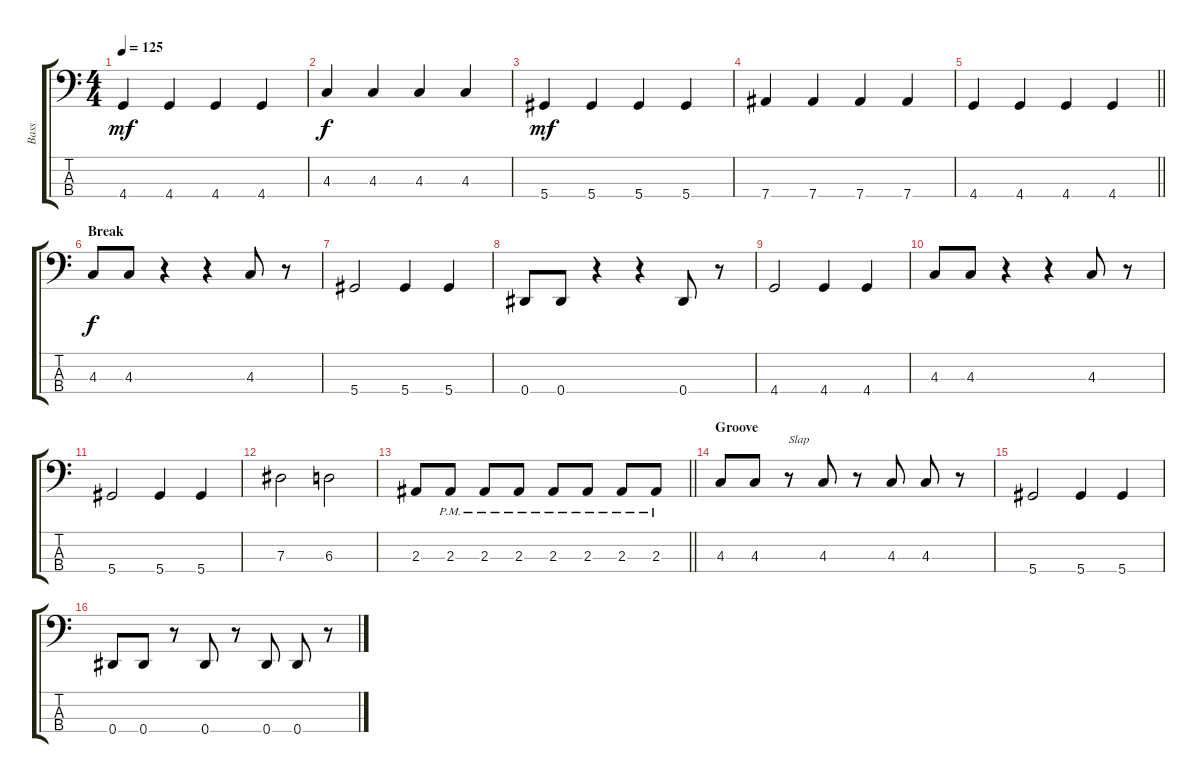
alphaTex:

\track ("Bass" "Bass") {instrument electricbasspick}
\staff {score tabs}
\tuning (Gb2 Db2 Ab1 Eb1) {hide}
\ts (4 4)
\tempo 125
\clef f4
\ks c
4.4.4{dy mf} 4.4.4 4.4.4 4.4.4 |
4.3.4{dy f} 4.3.4 4.3.4 4.3.4 |
5.4.4{dy mf} 5.4.4 5.4.4 5.4.4 |
7.4.4 7.4.4 7.4.4 7.4.4 |
\barLineRight lightlight
4.4.4 4.4.4 4.4.4 4.4.4 |
\section ("" "Break")
4.3.8{dy f} 4.3.8 r.4 r.4 4.3.8 r.8 |
5.4.2 5.4.4 5.4.4 |
0.4.8 0.4.8 r.4 r.4 0.4.8 r.8 |
4.4.2 4.4.4 4.4.4 |
4.3.8 4.3.8 r.4 r.4 4.3.8 r.8 |
5.4.2 5.4.4 5.4.4 |
7.3.2 6.3.2 |
\barLineRight lightlight
2.3.8 2.3{pm}.8 2.3{pm}.8 2.3{pm}.8 2.3{pm}.8 2.3{pm}.8 2.3{pm}.8 2.3{pm}.8 |
\section ("" "Groove")
4.3.8 4.3.8 r.8{txt "Slap"} 4.3.8{instrument slapbass1} r.8 4.3.8 4.3.8{instrument electricbasspick} r.8 |
5.4.2 5.4.4 5.4.4 |
0.4.8 0.4.8 r.8 0.4.8{instrument slapbass1} r.8 0.4.8 0.4.8{instrument electricbasspick} r.8
